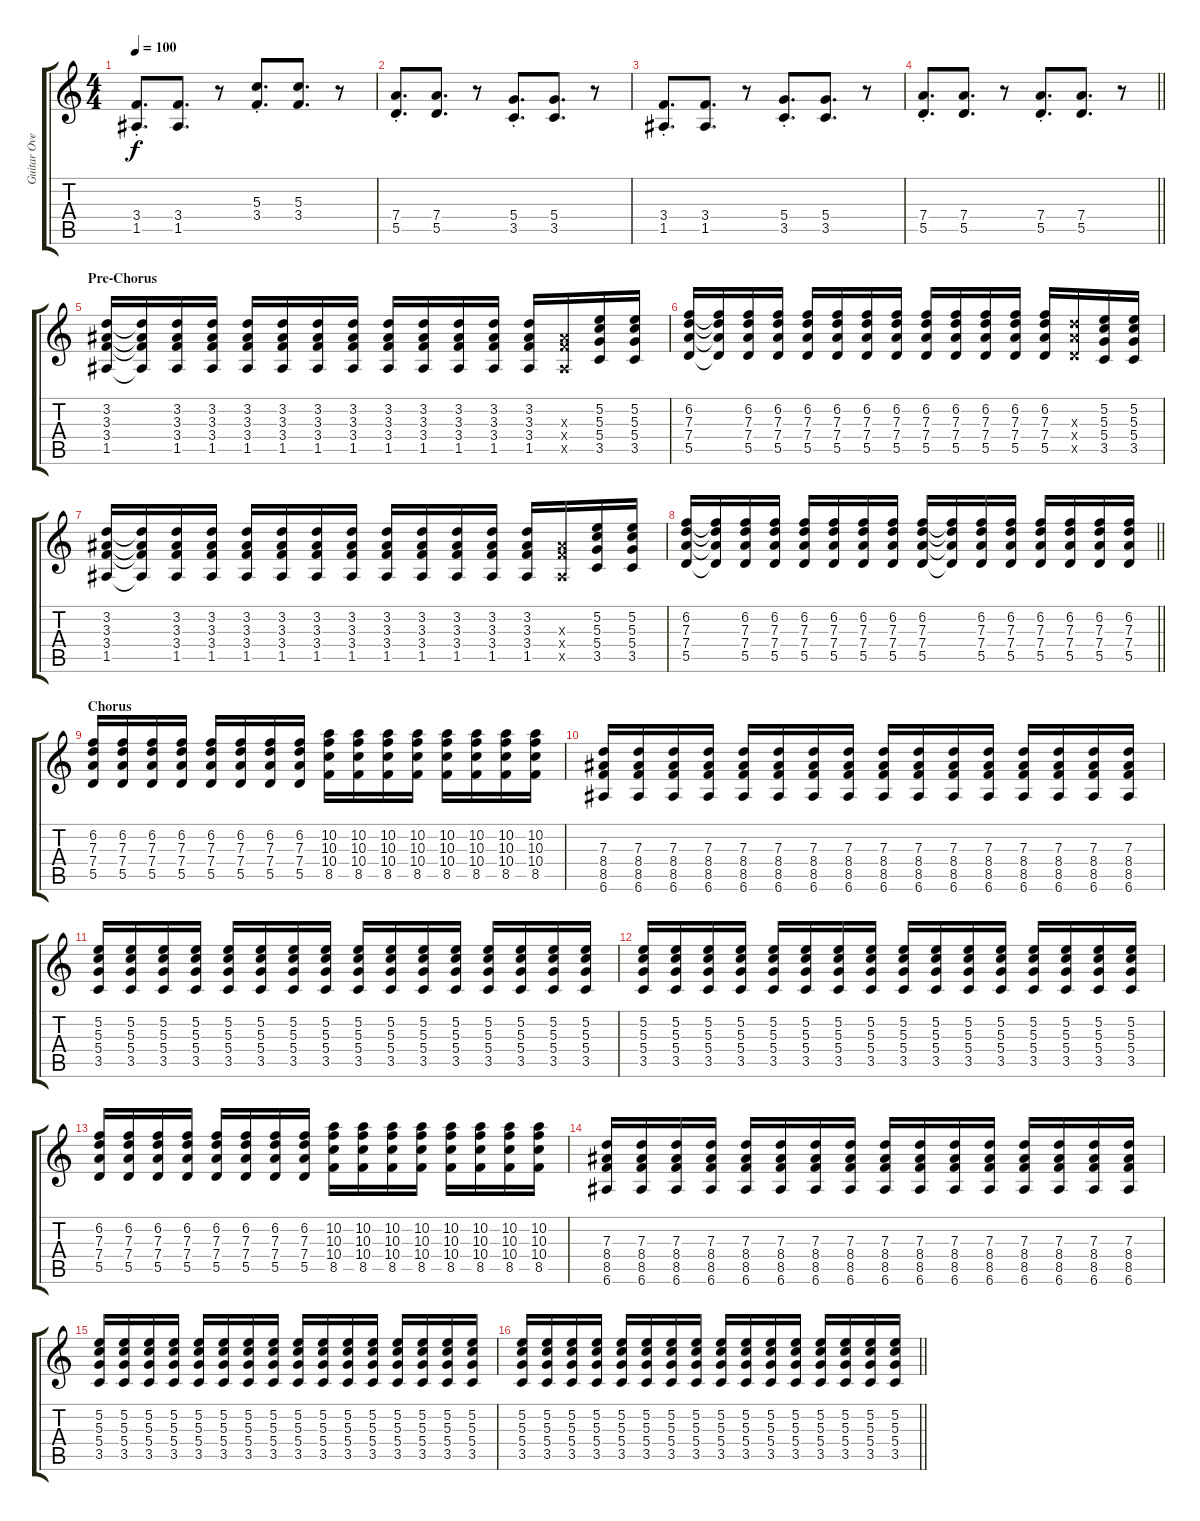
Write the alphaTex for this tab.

\track ("Guitar Overdub" "Guitar Ove") {instrument acousticguitarsteel}
\staff {score tabs}
\tuning (E4 B3 G3 D3 A2 E2) {hide}
\ts (4 4)
\tempo 100
\clef g2
\ks c
(3.4{st} 1.5{st}).8{d dy f} (3.4 1.5).8{d} r.8 (5.3{st} 3.4{st}).8{d} (5.3 3.4).8{d} r.8 |
(7.4{st} 5.5{st}).8{d} (7.4 5.5).8{d} r.8 (5.4{st} 3.5{st}).8{d} (5.4 3.5).8{d} r.8 |
(3.4{st} 1.5{st}).8{d} (3.4 1.5).8{d} r.8 (5.4{st} 3.5{st}).8{d} (5.4 3.5).8{d} r.8 |
\barLineRight lightlight
(7.4{st} 5.5{st}).8{d} (7.4 5.5).8{d} r.8 (7.4{st} 5.5{st}).8{d} (7.4 5.5).8{d} r.8 |
\section ("" "Pre-Chorus")
(3.2 3.3 3.4 1.5).16 (3.2{t} 3.3{t} 3.4{t} 1.5{t}).16 (3.2 3.3 3.4 1.5).16 (3.2 3.3 3.4 1.5).16 (3.2 3.3 3.4 1.5).16 (3.2 3.3 3.4 1.5).16 (3.2 3.3 3.4 1.5).16 (3.2 3.3 3.4 1.5).16 (3.2 3.3 3.4 1.5).16 (3.2 3.3 3.4 1.5).16 (3.2 3.3 3.4 1.5).16 (3.2 3.3 3.4 1.5).16 (3.2 3.3 3.4 1.5).16 (3.3{x} 3.4{x} 1.5{x}).16 (5.2 5.3 5.4 3.5).16 (5.2 5.3 5.4 3.5).16 |
(6.2 7.3 7.4 5.5).16 (6.2{t} 7.3{t} 7.4{t} 5.5{t}).16 (6.2 7.3 7.4 5.5).16 (6.2 7.3 7.4 5.5).16 (6.2 7.3 7.4 5.5).16 (6.2 7.3 7.4 5.5).16 (6.2 7.3 7.4 5.5).16 (6.2 7.3 7.4 5.5).16 (6.2 7.3 7.4 5.5).16 (6.2 7.3 7.4 5.5).16 (6.2 7.3 7.4 5.5).16 (6.2 7.3 7.4 5.5).16 (6.2 7.3 7.4 5.5).16 (7.3{x} 7.4{x} 5.5{x}).16 (5.2 5.3 5.4 3.5).16 (5.2 5.3 5.4 3.5).16 |
(3.2 3.3 3.4 1.5).16 (3.2{t} 3.3{t} 3.4{t} 1.5{t}).16 (3.2 3.3 3.4 1.5).16 (3.2 3.3 3.4 1.5).16 (3.2 3.3 3.4 1.5).16 (3.2 3.3 3.4 1.5).16 (3.2 3.3 3.4 1.5).16 (3.2 3.3 3.4 1.5).16 (3.2 3.3 3.4 1.5).16 (3.2 3.3 3.4 1.5).16 (3.2 3.3 3.4 1.5).16 (3.2 3.3 3.4 1.5).16 (3.2 3.3 3.4 1.5).16 (3.3{x} 3.4{x} 1.5{x}).16 (5.2 5.3 5.4 3.5).16 (5.2 5.3 5.4 3.5).16 |
\barLineRight lightlight
(6.2 7.3 7.4 5.5).16 (6.2{t} 7.3{t} 7.4{t} 5.5{t}).16 (6.2 7.3 7.4 5.5).16 (6.2 7.3 7.4 5.5).16 (6.2 7.3 7.4 5.5).16 (6.2 7.3 7.4 5.5).16 (6.2 7.3 7.4 5.5).16 (6.2 7.3 7.4 5.5).16 (6.2 7.3 7.4 5.5).16 (6.2{t} 7.3{t} 7.4{t} 5.5{t}).16 (6.2 7.3 7.4 5.5).16 (6.2 7.3 7.4 5.5).16 (6.2 7.3 7.4 5.5).16 (6.2 7.3 7.4 5.5).16 (6.2 7.3 7.4 5.5).16 (6.2 7.3 7.4 5.5).16 |
\section ("" "Chorus")
(6.2 7.3 7.4 5.5).16 (6.2 7.3 7.4 5.5).16 (6.2 7.3 7.4 5.5).16 (6.2 7.3 7.4 5.5).16 (6.2 7.3 7.4 5.5).16 (6.2 7.3 7.4 5.5).16 (6.2 7.3 7.4 5.5).16 (6.2 7.3 7.4 5.5).16 (10.2 10.3 10.4 8.5).16 (10.2 10.3 10.4 8.5).16 (10.2 10.3 10.4 8.5).16 (10.2 10.3 10.4 8.5).16 (10.2 10.3 10.4 8.5).16 (10.2 10.3 10.4 8.5).16 (10.2 10.3 10.4 8.5).16 (10.2 10.3 10.4 8.5).16 |
(7.3 8.4 8.5 6.6).16 (7.3 8.4 8.5 6.6).16 (7.3 8.4 8.5 6.6).16 (7.3 8.4 8.5 6.6).16 (7.3 8.4 8.5 6.6).16 (7.3 8.4 8.5 6.6).16 (7.3 8.4 8.5 6.6).16 (7.3 8.4 8.5 6.6).16 (7.3 8.4 8.5 6.6).16 (7.3 8.4 8.5 6.6).16 (7.3 8.4 8.5 6.6).16 (7.3 8.4 8.5 6.6).16 (7.3 8.4 8.5 6.6).16 (7.3 8.4 8.5 6.6).16 (7.3 8.4 8.5 6.6).16 (7.3 8.4 8.5 6.6).16 |
(5.2 5.3 5.4 3.5).16 (5.2 5.3 5.4 3.5).16 (5.2 5.3 5.4 3.5).16 (5.2 5.3 5.4 3.5).16 (5.2 5.3 5.4 3.5).16 (5.2 5.3 5.4 3.5).16 (5.2 5.3 5.4 3.5).16 (5.2 5.3 5.4 3.5).16 (5.2 5.3 5.4 3.5).16 (5.2 5.3 5.4 3.5).16 (5.2 5.3 5.4 3.5).16 (5.2 5.3 5.4 3.5).16 (5.2 5.3 5.4 3.5).16 (5.2 5.3 5.4 3.5).16 (5.2 5.3 5.4 3.5).16 (5.2 5.3 5.4 3.5).16 |
(5.2 5.3 5.4 3.5).16 (5.2 5.3 5.4 3.5).16 (5.2 5.3 5.4 3.5).16 (5.2 5.3 5.4 3.5).16 (5.2 5.3 5.4 3.5).16 (5.2 5.3 5.4 3.5).16 (5.2 5.3 5.4 3.5).16 (5.2 5.3 5.4 3.5).16 (5.2 5.3 5.4 3.5).16 (5.2 5.3 5.4 3.5).16 (5.2 5.3 5.4 3.5).16 (5.2 5.3 5.4 3.5).16 (5.2 5.3 5.4 3.5).16 (5.2 5.3 5.4 3.5).16 (5.2 5.3 5.4 3.5).16 (5.2 5.3 5.4 3.5).16 |
(6.2 7.3 7.4 5.5).16 (6.2 7.3 7.4 5.5).16 (6.2 7.3 7.4 5.5).16 (6.2 7.3 7.4 5.5).16 (6.2 7.3 7.4 5.5).16 (6.2 7.3 7.4 5.5).16 (6.2 7.3 7.4 5.5).16 (6.2 7.3 7.4 5.5).16 (10.2 10.3 10.4 8.5).16 (10.2 10.3 10.4 8.5).16 (10.2 10.3 10.4 8.5).16 (10.2 10.3 10.4 8.5).16 (10.2 10.3 10.4 8.5).16 (10.2 10.3 10.4 8.5).16 (10.2 10.3 10.4 8.5).16 (10.2 10.3 10.4 8.5).16 |
(7.3 8.4 8.5 6.6).16 (7.3 8.4 8.5 6.6).16 (7.3 8.4 8.5 6.6).16 (7.3 8.4 8.5 6.6).16 (7.3 8.4 8.5 6.6).16 (7.3 8.4 8.5 6.6).16 (7.3 8.4 8.5 6.6).16 (7.3 8.4 8.5 6.6).16 (7.3 8.4 8.5 6.6).16 (7.3 8.4 8.5 6.6).16 (7.3 8.4 8.5 6.6).16 (7.3 8.4 8.5 6.6).16 (7.3 8.4 8.5 6.6).16 (7.3 8.4 8.5 6.6).16 (7.3 8.4 8.5 6.6).16 (7.3 8.4 8.5 6.6).16 |
(5.2 5.3 5.4 3.5).16 (5.2 5.3 5.4 3.5).16 (5.2 5.3 5.4 3.5).16 (5.2 5.3 5.4 3.5).16 (5.2 5.3 5.4 3.5).16 (5.2 5.3 5.4 3.5).16 (5.2 5.3 5.4 3.5).16 (5.2 5.3 5.4 3.5).16 (5.2 5.3 5.4 3.5).16 (5.2 5.3 5.4 3.5).16 (5.2 5.3 5.4 3.5).16 (5.2 5.3 5.4 3.5).16 (5.2 5.3 5.4 3.5).16 (5.2 5.3 5.4 3.5).16 (5.2 5.3 5.4 3.5).16 (5.2 5.3 5.4 3.5).16 |
\barLineRight lightlight
(5.2 5.3 5.4 3.5).16 (5.2 5.3 5.4 3.5).16 (5.2 5.3 5.4 3.5).16 (5.2 5.3 5.4 3.5).16 (5.2 5.3 5.4 3.5).16 (5.2 5.3 5.4 3.5).16 (5.2 5.3 5.4 3.5).16 (5.2 5.3 5.4 3.5).16 (5.2 5.3 5.4 3.5).16 (5.2 5.3 5.4 3.5).16 (5.2 5.3 5.4 3.5).16 (5.2 5.3 5.4 3.5).16 (5.2 5.3 5.4 3.5).16 (5.2 5.3 5.4 3.5).16 (5.2 5.3 5.4 3.5).16 (5.2 5.3 5.4 3.5).16
